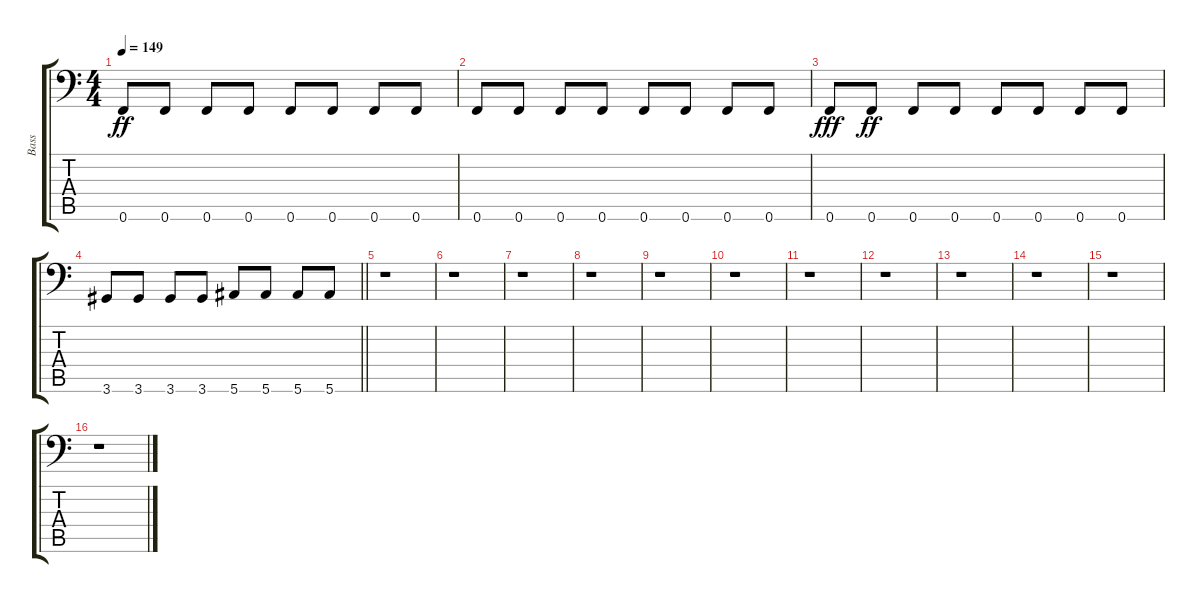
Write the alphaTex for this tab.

\track ("Bass" "Bass") {instrument electricbassfinger}
\staff {score tabs}
\tuning (Gb3 Db3 Ab2 Eb2 Bb1 F1) {hide}
\ts (4 4)
\tempo 149
\clef f4
\ks c
0.6.8{dy ff volume 10} 0.6.8 0.6.8 0.6.8 0.6.8 0.6.8 0.6.8 0.6.8 |
0.6.8 0.6.8 0.6.8 0.6.8 0.6.8 0.6.8 0.6.8 0.6.8 |
0.6.8{dy fff} 0.6.8{dy ff} 0.6.8 0.6.8 0.6.8 0.6.8 0.6.8 0.6.8 |
\barLineRight lightlight
3.6.8 3.6.8 3.6.8 3.6.8 5.6.8 5.6.8 5.6.8 5.6.8 |
r.1 |
r.1 |
r.1 |
r.1 |
r.1 |
r.1 |
r.1 |
r.1 |
r.1 |
r.1 |
r.1 |
r.1
